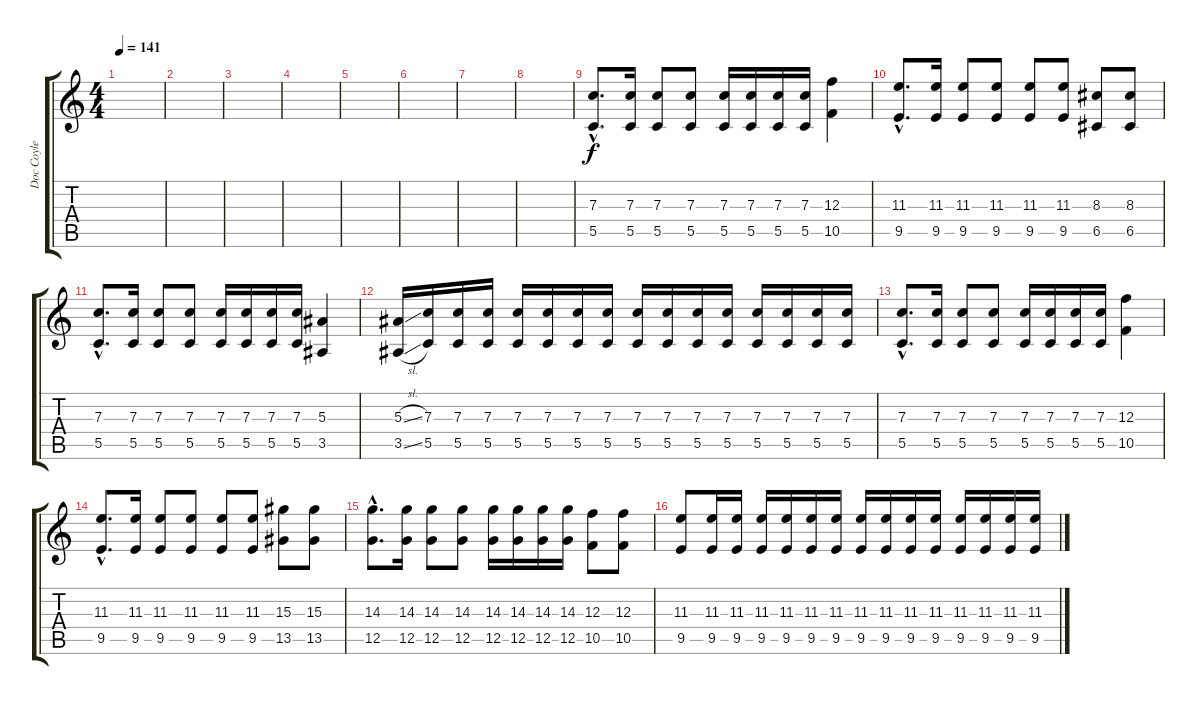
\track ("Doc Coyle (Lead Guitar)" "Doc Coyle ") {instrument distortionguitar}
\staff {score tabs}
\tuning (D4 A3 F3 C3 G2 C2) {hide}
\ts (4 4)
\tempo 141
\clef g2
\ks c
|
|
|
|
|
|
|
|
(7.3{hac} 5.5{hac}).8{d} (7.3 5.5).16 (7.3 5.5).8 (7.3 5.5).8 (7.3 5.5).16 (7.3 5.5).16 (7.3 5.5).16 (7.3 5.5).16 (12.3 10.5).4 |
(11.3{hac} 9.5{hac}).8{d} (11.3 9.5).16 (11.3 9.5).8 (11.3 9.5).8 (11.3 9.5).8 (11.3 9.5).8 (8.3 6.5).8 (8.3 6.5).8 |
(7.3{hac} 5.5{hac}).8{d} (7.3 5.5).16 (7.3 5.5).8 (7.3 5.5).8 (7.3 5.5).16 (7.3 5.5).16 (7.3 5.5).16 (7.3 5.5).16 (5.3 3.5).4 |
(5.3{sl} 3.5{sl}).16 (7.3 5.5).16 (7.3 5.5).16 (7.3 5.5).16 (7.3 5.5).16 (7.3 5.5).16 (7.3 5.5).16 (7.3 5.5).16 (7.3 5.5).16 (7.3 5.5).16 (7.3 5.5).16 (7.3 5.5).16 (7.3 5.5).16 (7.3 5.5).16 (7.3 5.5).16 (7.3 5.5).16 |
(7.3{hac} 5.5{hac}).8{d} (7.3 5.5).16 (7.3 5.5).8 (7.3 5.5).8 (7.3 5.5).16 (7.3 5.5).16 (7.3 5.5).16 (7.3 5.5).16 (12.3 10.5).4 |
(11.3{hac} 9.5{hac}).8{d} (11.3 9.5).16 (11.3 9.5).8 (11.3 9.5).8 (11.3 9.5).8 (11.3 9.5).8 (15.3 13.5).8 (15.3 13.5).8 |
(14.3{hac} 12.5{hac}).8{d} (14.3 12.5).16 (14.3 12.5).8 (14.3 12.5).8 (14.3 12.5).16 (14.3 12.5).16 (14.3 12.5).16 (14.3 12.5).16 (12.3 10.5).8 (12.3 10.5).8 |
(11.3 9.5).8 (11.3 9.5).16 (11.3 9.5).16 (11.3 9.5).16 (11.3 9.5).16 (11.3 9.5).16 (11.3 9.5).16 (11.3 9.5).16 (11.3 9.5).16 (11.3 9.5).16 (11.3 9.5).16 (11.3 9.5).16 (11.3 9.5).16 (11.3 9.5).16 (11.3 9.5).16
